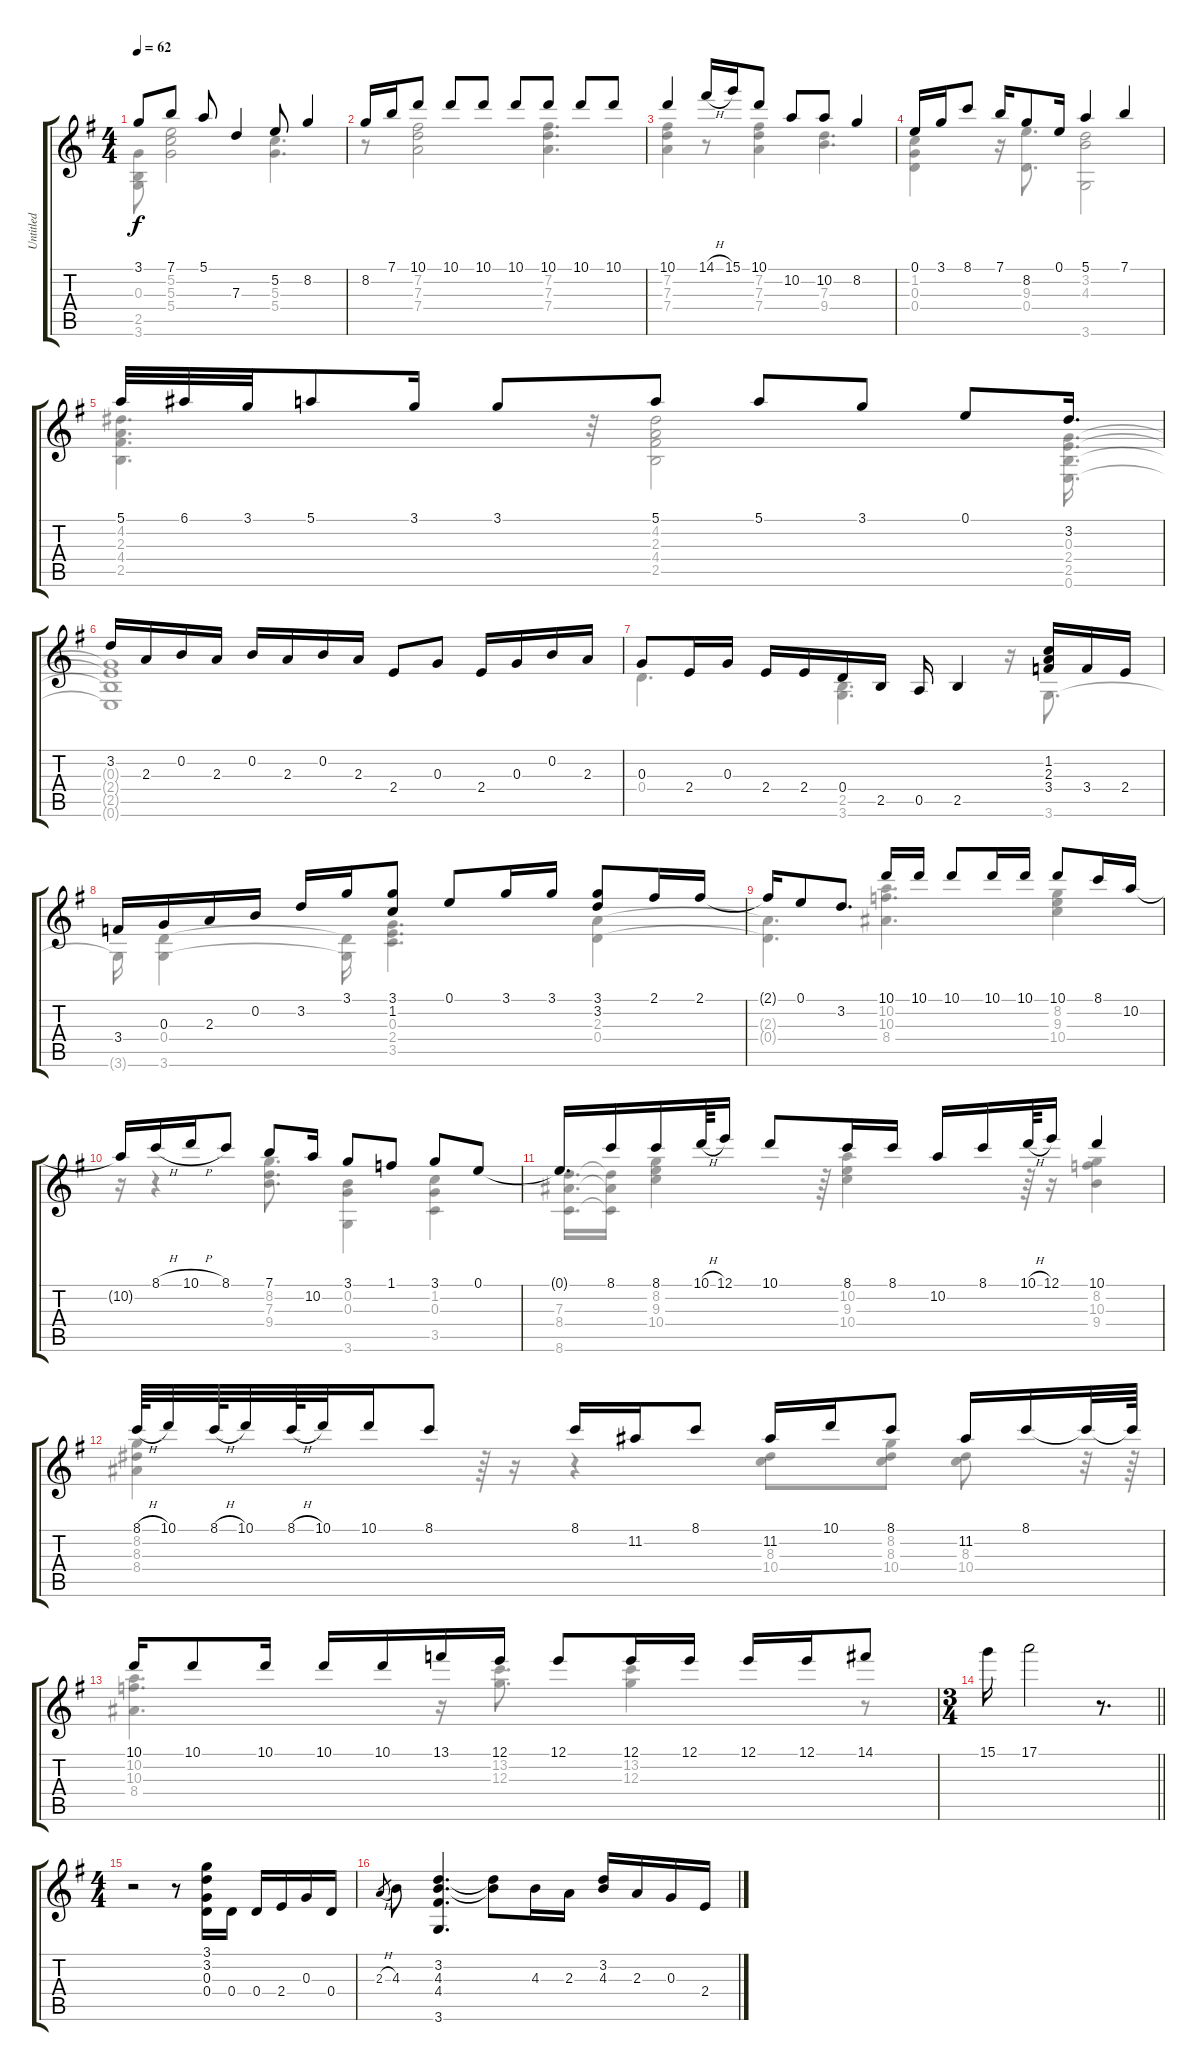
\track ("Untitled" "Untitled") {instrument acousticguitarnylon}
\staff {score tabs}
\tuning (E4 B3 G3 D3 A2 E2) {hide}
\voice
\ts (4 4)
\tempo 62
\clef g2
\ks g
3.1{t}.8{dy f} 7.1.8 5.1.8 7.3.4 5.2.8 8.2.4 |
8.2.16 7.1.16 10.1.8 10.1.8 10.1.8 10.1.8 10.1.8 10.1.8 10.1.8 |
10.1.4 14.1{h}.16 15.1.16 10.1.8 10.2.8 10.2.8 8.2.4 |
0.1.16 3.1.16 8.1.8 7.1.16 8.2.8 0.1.16 5.1.4 7.1.4 |
5.1.32 6.1.32 3.1.32 5.1.8 3.1.16 3.1.8 5.1.8 5.1.8 3.1.8 0.1.8 3.2.16{d} |
3.2.16 2.3.16 0.2.16 2.3.16 0.2.16 2.3.16 0.2.16 2.3.16 2.4.8 0.3.8 2.4.16 0.3.16 0.2.16 2.3.16 |
0.3.8 2.4.16 0.3.16 2.4.16 2.4.16 0.4.16 2.5.16 0.5.16 2.5.4 (1.2 2.3 3.4).16 3.4.16 2.4.16 |
3.4.16 0.3.16 2.3.16 0.2.16 3.2.16 3.1.16 (3.1 1.2).8 0.1.8 3.1.16 3.1.16 (3.1 3.2).8 2.1.16 2.1.16 |
2.1{t}.16 0.1.8 3.2.8{d} 10.1.16 10.1.16 10.1.8 10.1.16 10.1.16 10.1.8 8.1.16 10.2.16 |
10.2{t}.16 8.1{h}.16 10.1{h}.16 8.1.8 7.1.8 10.2.16 3.1.8 1.1.8 3.1.8 0.1.8 |
0.1{t}.16{d} 8.1.16 8.1.16 10.1{h}.64 12.1.16 10.1.8 8.1.16 8.1.16 10.2.16 8.1.16 10.1{h}.64 12.1.16 10.1.4 |
8.1{h}.64 10.1.32 8.1{h}.64 10.1.32 8.1{h}.64 10.1.32 10.1.16 8.1.8 8.1.16 11.2.16 8.1.8 11.2.16 10.1.16 8.1.8 11.2.16 8.1.16 8.1{t}.32 8.1{t}.64 |
10.1.16 10.1.8 10.1.16 10.1.16 10.1.16 13.1.16 12.1.16 12.1.8 12.1.16 12.1.16 12.1.16 12.1.16 14.1.8 |
\ts (3 4)
\barLineRight lightlight
15.1.16 17.1.2 r.8{d} |
\ts (4 4)
r.2 r.8 (3.1 3.2 0.3 0.4).16 0.4.16 0.4.16 2.4.16 0.3.16 0.4.16 |
2.3{h}.8{gr} 4.3.8 (3.2 4.3 4.4 3.6).4{d} (3.2{t} 4.3{t}).8 4.3.16 2.3.16 (3.2 4.3).16 2.3.16 0.3.16 2.4.16
\voice
\clef g2
\ottava regular
\simile none
\ks g
(0.3{t} 2.5{t} 3.6{t}).8{dy f} (5.2 5.3 5.4).2 (5.3 5.4).4{d} |
r.8 (7.2 7.3 7.4).2 (7.2 7.3 7.4).4{d} |
(7.2 7.3 7.4).4 r.8 (7.2 7.3 7.4).4 (7.3 9.4).4{d} |
(1.2 0.3 0.4).4 r.16 (9.3 0.4).8{d} (3.2 4.3 3.6).2 |
(4.2 2.3 4.4 2.5).4{d} r.32 (4.2 2.3 4.4 2.5).2 (0.3 2.4 2.5 0.6).16{d} |
(0.3{t} 2.4{t} 2.5{t} 0.6{t}).1 |
0.4.4{d} (2.5 3.6).4{d} r.16 3.6.8{d} |
3.6{t}.16 (0.4 3.6).4 (0.4{t} 3.6{t}).16 (0.3 2.4 3.5).4{d} (2.3 0.4).4 |
(2.3{t} 0.4{t}).4{d} (10.2 10.3 8.4).4{d} (8.2 9.3 10.4).4 |
r.16 r.4 (8.2 7.3 9.4).8{d} (0.2 0.3 3.6).4 (1.2 0.3 3.5).4 |
(7.3 8.4 8.6).16{d} (7.3{t} 8.4{t} 8.6{t}).16 (8.2 9.3 10.4).4 r.64 (10.2 9.3 10.4).4 r.64 r.16 (8.2 10.3 9.4).4 |
(8.2 8.3 8.4).4 r.64 r.16 r.4 (8.3 10.4).8 (8.2 8.3 10.4).8 (8.3 10.4).8 r.32 r.64 |
(10.2 10.3 8.4).4{d} r.16 (13.2 12.3).8{d} (13.2 12.3).4 r.8 |
\barLineRight lightlight
|
|
